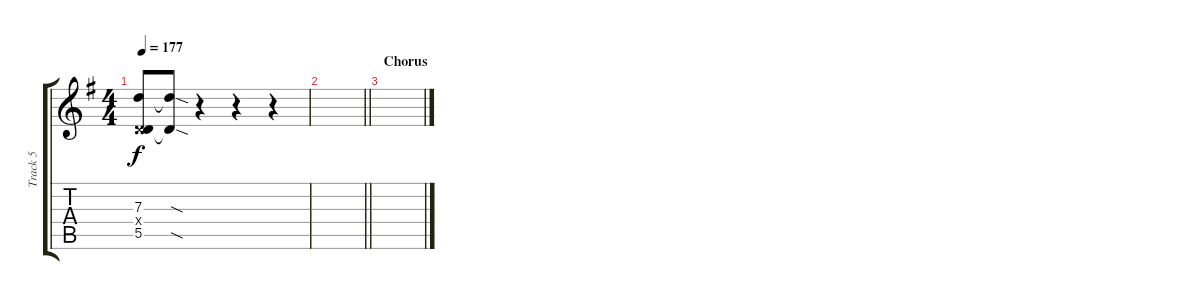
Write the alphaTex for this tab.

\track ("Track 5" "Track 5") {instrument distortionguitar}
\staff {score tabs}
\tuning (E4 B3 G3 D3 A2 D2) {hide}
\ts (4 4)
\tempo 177
\clef g2
\ks g
(7.3 0.4{x} 5.5).8{dy f} (7.3{sod t} 5.5{sod t}).8 r.4 r.4 r.4 |
\barLineRight lightlight
|
\section ("" "Chorus")
